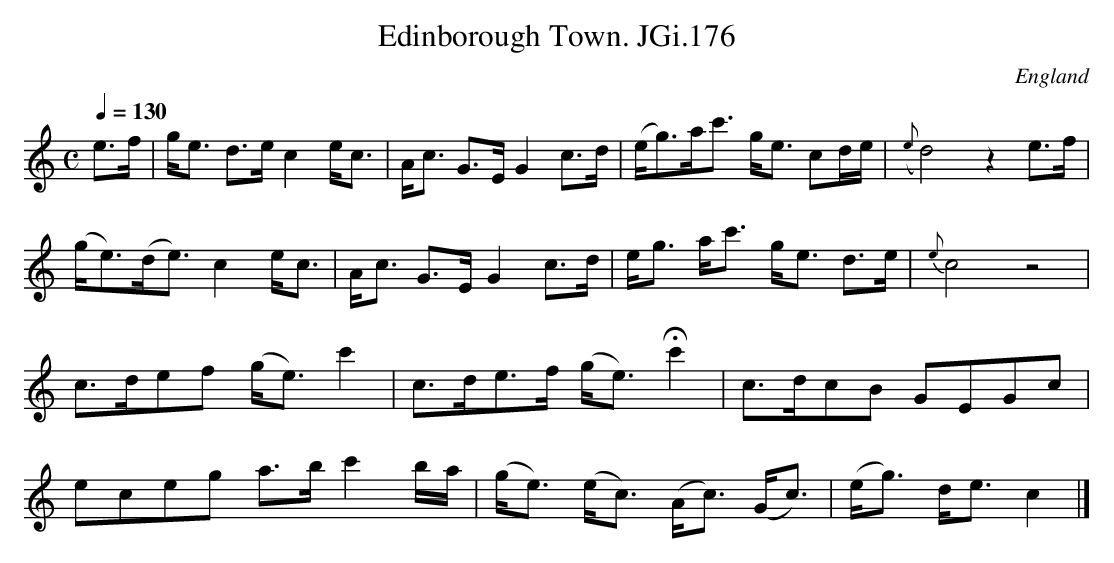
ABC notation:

X:1
T:Edinborough Town. JGi.176
M:C
L:1/8
Q:1/4=130
O:England
notC:'Primo'
K:C major
e>f|g<e d>ec2e<c|A<c G>EG2c>d|(e<g)a<c' g<e cd/e/|({e}d4)z2e>f|
(g<e)(d<e)c2e<c|A<c G>EG2c>d|e<g a<c' g<e d>e|{e}c4z4|
c>def (g<e)c'2|c>de>f (g<e)Hc'2|c>dcB GEGc|
eceg a>bc'2b/a/|(g<e) (e<c) (A<c) (G<c)|(e<g) d<e c2|]
